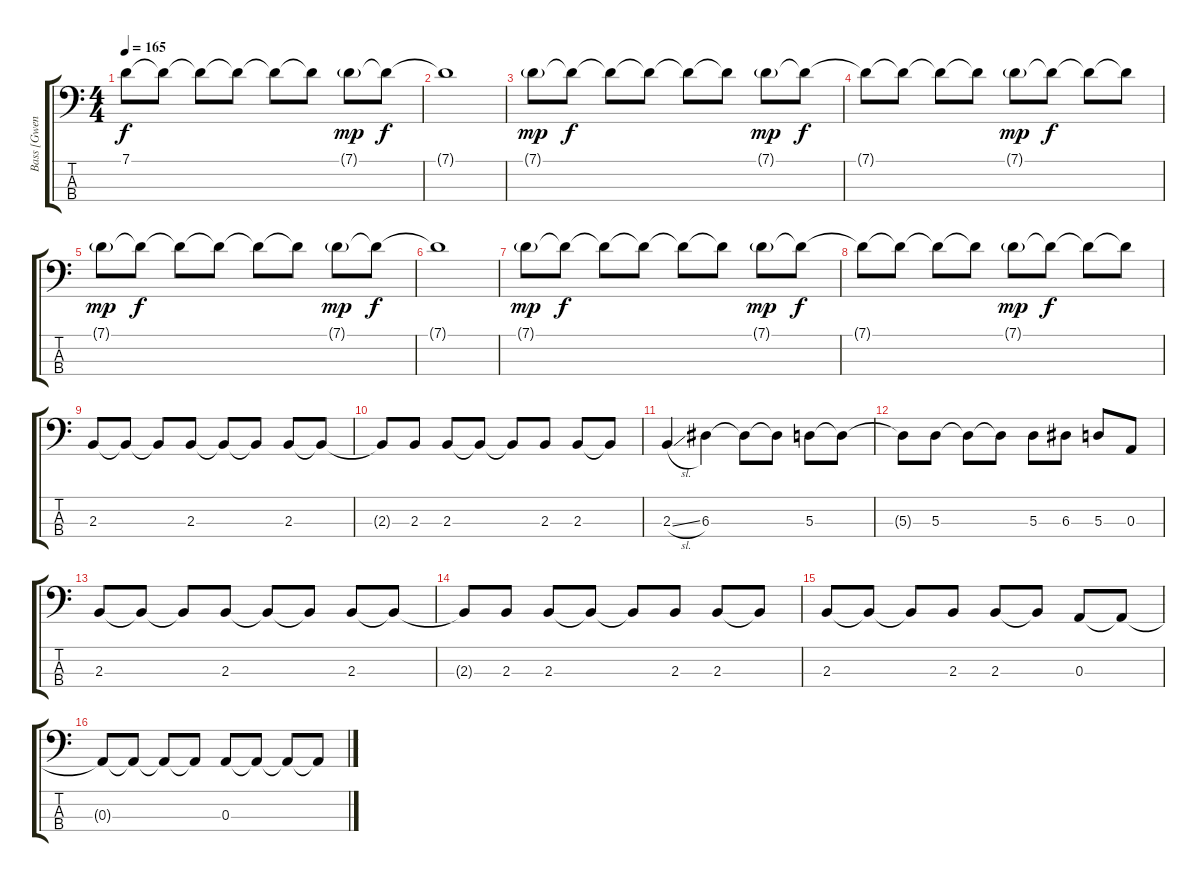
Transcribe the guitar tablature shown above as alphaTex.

\track ("Bass [Gwen Lopez]" "Bass [Gwen") {instrument electricbassfinger}
\staff {score tabs}
\tuning (G2 D2 A1 E1) {hide}
\ts (4 4)
\tempo 165
\clef f4
\ks c
7.1.8{dy f} 7.1{t}.8 7.1{t}.8 7.1{t}.8 7.1{t}.8 7.1{t}.8 7.1{g}.8{dy mp} 7.1{t}.8{dy f} |
7.1{t}.1 |
7.1{g}.8{dy mp} 7.1{t}.8{dy f} 7.1{t}.8 7.1{t}.8 7.1{t}.8 7.1{t}.8 7.1{g}.8{dy mp} 7.1{t}.8{dy f} |
7.1{t}.8 7.1{t}.8 7.1{t}.8 7.1{t}.8 7.1{g}.8{dy mp} 7.1{t}.8{dy f} 7.1{t}.8 7.1{t}.8 |
7.1{g}.8{dy mp} 7.1{t}.8{dy f} 7.1{t}.8 7.1{t}.8 7.1{t}.8 7.1{t}.8 7.1{g}.8{dy mp} 7.1{t}.8{dy f} |
7.1{t}.1 |
7.1{g}.8{dy mp} 7.1{t}.8{dy f} 7.1{t}.8 7.1{t}.8 7.1{t}.8 7.1{t}.8 7.1{g}.8{dy mp} 7.1{t}.8{dy f} |
7.1{t}.8 7.1{t}.8 7.1{t}.8 7.1{t}.8 7.1{g}.8{dy mp} 7.1{t}.8{dy f} 7.1{t}.8 7.1{t}.8 |
2.3.8 2.3{t}.8 2.3{t}.8 2.3.8 2.3{t}.8 2.3{t}.8 2.3.8 2.3{t}.8 |
2.3{t}.8 2.3.8 2.3.8 2.3{t}.8 2.3{t}.8 2.3.8 2.3.8 2.3{t}.8 |
2.3{sl}.4 6.3.4 6.3{t}.8 6.3{t}.8 5.3.8 5.3{t}.8 |
5.3{t}.8 5.3.8 5.3{t}.8 5.3{t}.8 5.3.8 6.3.8 5.3.8 0.3.8 |
2.3.8 2.3{t}.8 2.3{t}.8 2.3.8 2.3{t}.8 2.3{t}.8 2.3.8 2.3{t}.8 |
2.3{t}.8 2.3.8 2.3.8 2.3{t}.8 2.3{t}.8 2.3.8 2.3.8 2.3{t}.8 |
2.3.8 2.3{t}.8 2.3{t}.8 2.3.8 2.3.8 2.3{t}.8 0.3.8 0.3{t}.8 |
0.3{t}.8 0.3{t}.8 0.3{t}.8 0.3{t}.8 0.3.8 0.3{t}.8 0.3{t}.8 0.3{t}.8
